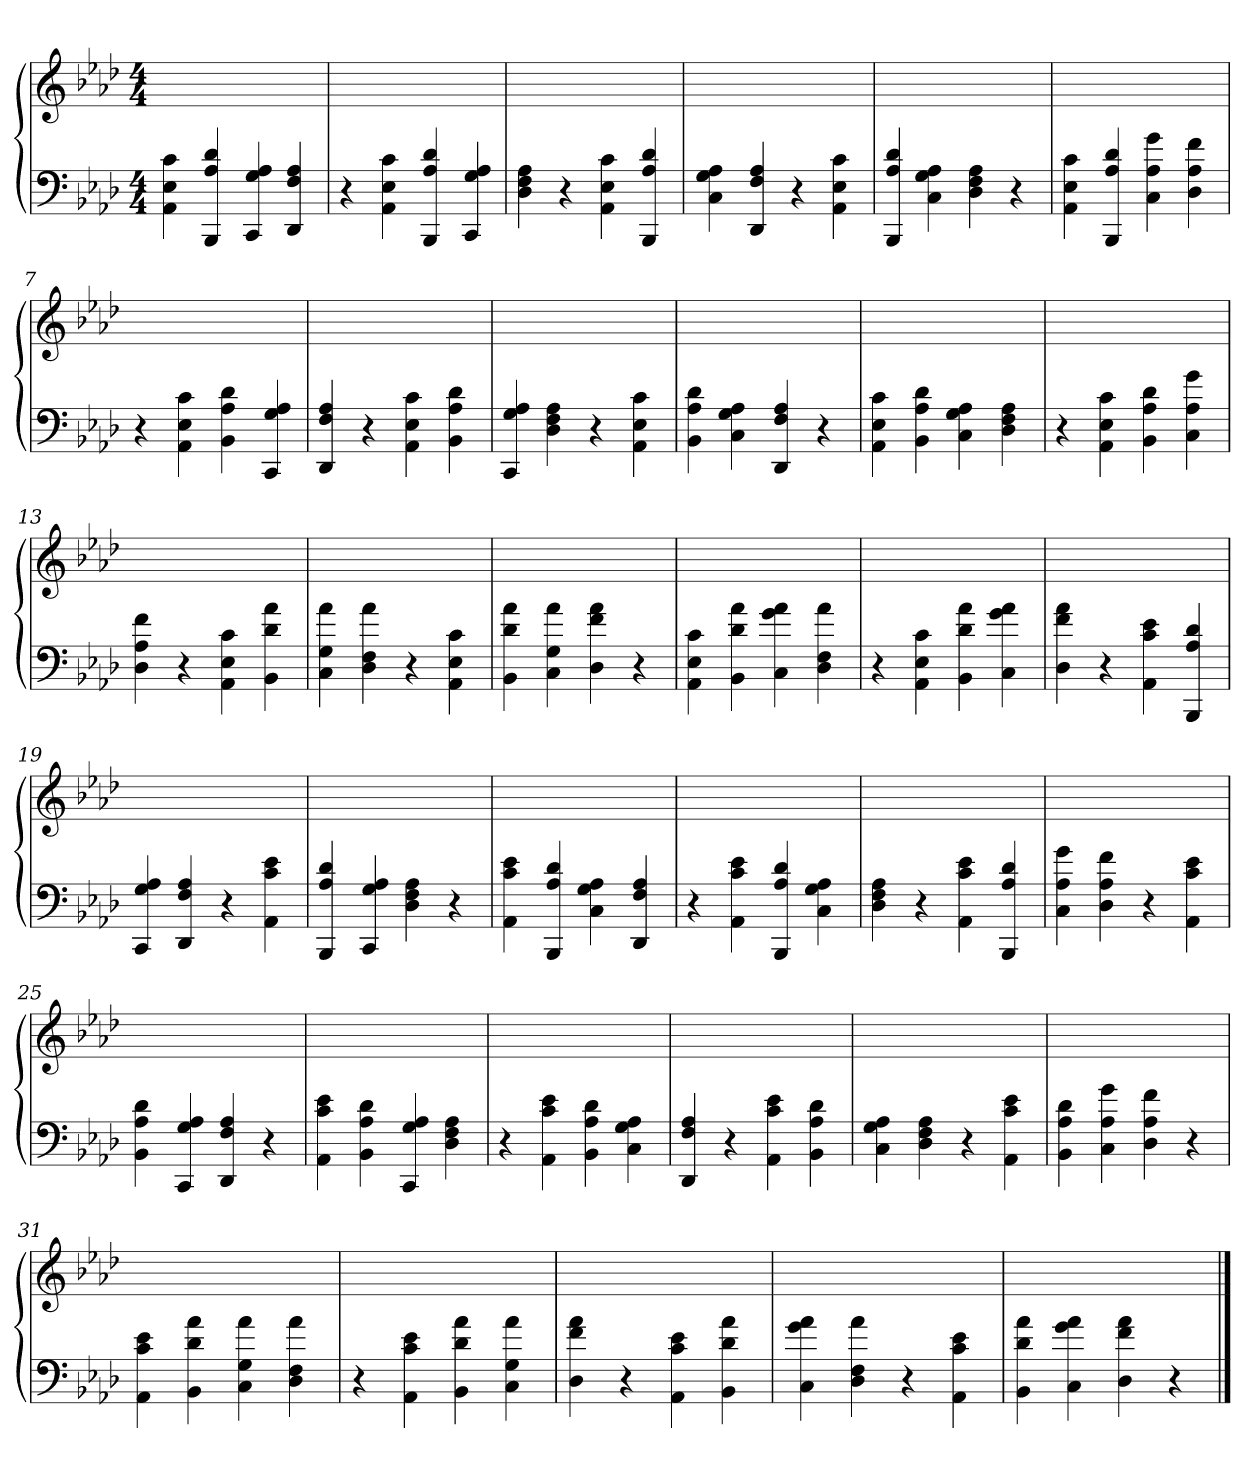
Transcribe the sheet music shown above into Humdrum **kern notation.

**kern	**kern
*part2	*part1
*staff2	*staff1
*clefF4	*clefG2
*k[b-e-a-d-]	*k[b-e-a-d-]
*A-:	*A-:
*M4/4	*M4/4
*MM60	*MM60
=1	=1
4AA- 4E- 4c	1ryy
4BBB- 4A- 4d-	.
4CC 4G 4A-	.
4DD- 4F 4A-	.
=2	=2
4r	1ryy
4AA- 4E- 4c	.
4BBB- 4A- 4d-	.
4CC 4G 4A-	.
=3	=3
4D- 4F 4A-	1ryy
4r	.
4AA- 4E- 4c	.
4BBB- 4A- 4d-	.
=4	=4
4C 4G 4A-	1ryy
4DD- 4F 4A-	.
4r	.
4AA- 4E- 4c	.
=5	=5
4BBB- 4A- 4d-	1ryy
4C 4G 4A-	.
4D- 4F 4A-	.
4r	.
=6	=6
4AA- 4E- 4c	1ryy
4BBB- 4A- 4d-	.
4C 4A- 4g	.
4D- 4A- 4f	.
=7	=7
4r	1ryy
4AA- 4E- 4c	.
4BB- 4A- 4d-	.
4CC 4G 4A-	.
=8	=8
4DD- 4F 4A-	1ryy
4r	.
4AA- 4E- 4c	.
4BB- 4A- 4d-	.
=9	=9
4CC 4G 4A-	1ryy
4D- 4F 4A-	.
4r	.
4AA- 4E- 4c	.
=10	=10
4BB- 4A- 4d-	1ryy
4C 4G 4A-	.
4DD- 4F 4A-	.
4r	.
=11	=11
4AA- 4E- 4c	1ryy
4BB- 4A- 4d-	.
4C 4G 4A-	.
4D- 4F 4A-	.
=12	=12
4r	1ryy
4AA- 4E- 4c	.
4BB- 4A- 4d-	.
4C 4A- 4g	.
=13	=13
4D- 4A- 4f	1ryy
4r	.
4AA- 4E- 4c	.
4BB- 4d- 4a-	.
=14	=14
4C 4G 4a-	1ryy
4D- 4F 4a-	.
4r	.
4AA- 4E- 4c	.
=15	=15
4BB- 4d- 4a-	1ryy
4C 4G 4a-	.
4D- 4f 4a-	.
4r	.
=16	=16
4AA- 4E- 4c	1ryy
4BB- 4d- 4a-	.
4C 4g 4a-	.
4D- 4F 4a-	.
=17	=17
4r	1ryy
4AA- 4E- 4c	.
4BB- 4d- 4a-	.
4C 4g 4a-	.
=18	=18
4D- 4f 4a-	1ryy
4r	.
4AA- 4c 4e-	.
4BBB- 4A- 4d-	.
=19	=19
4CC 4G 4A-	1ryy
4DD- 4F 4A-	.
4r	.
4AA- 4c 4e-	.
=20	=20
4BBB- 4A- 4d-	1ryy
4CC 4G 4A-	.
4D- 4F 4A-	.
4r	.
=21	=21
4AA- 4c 4e-	1ryy
4BBB- 4A- 4d-	.
4C 4G 4A-	.
4DD- 4F 4A-	.
=22	=22
4r	1ryy
4AA- 4c 4e-	.
4BBB- 4A- 4d-	.
4C 4G 4A-	.
=23	=23
4D- 4F 4A-	1ryy
4r	.
4AA- 4c 4e-	.
4BBB- 4A- 4d-	.
=24	=24
4C 4A- 4g	1ryy
4D- 4A- 4f	.
4r	.
4AA- 4c 4e-	.
=25	=25
4BB- 4A- 4d-	1ryy
4CC 4G 4A-	.
4DD- 4F 4A-	.
4r	.
=26	=26
4AA- 4c 4e-	1ryy
4BB- 4A- 4d-	.
4CC 4G 4A-	.
4D- 4F 4A-	.
=27	=27
4r	1ryy
4AA- 4c 4e-	.
4BB- 4A- 4d-	.
4C 4G 4A-	.
=28	=28
4DD- 4F 4A-	1ryy
4r	.
4AA- 4c 4e-	.
4BB- 4A- 4d-	.
=29	=29
4C 4G 4A-	1ryy
4D- 4F 4A-	.
4r	.
4AA- 4c 4e-	.
=30	=30
4BB- 4A- 4d-	1ryy
4C 4A- 4g	.
4D- 4A- 4f	.
4r	.
=31	=31
4AA- 4c 4e-	1ryy
4BB- 4d- 4a-	.
4C 4G 4a-	.
4D- 4F 4a-	.
=32	=32
4r	1ryy
4AA- 4c 4e-	.
4BB- 4d- 4a-	.
4C 4G 4a-	.
=33	=33
4D- 4f 4a-	1ryy
4r	.
4AA- 4c 4e-	.
4BB- 4d- 4a-	.
=34	=34
4C 4g 4a-	1ryy
4D- 4F 4a-	.
4r	.
4AA- 4c 4e-	.
=35	=35
4BB- 4d- 4a-	1ryy
4C 4g 4a-	.
4D- 4f 4a-	.
4r	.
==	==
*-	*-
